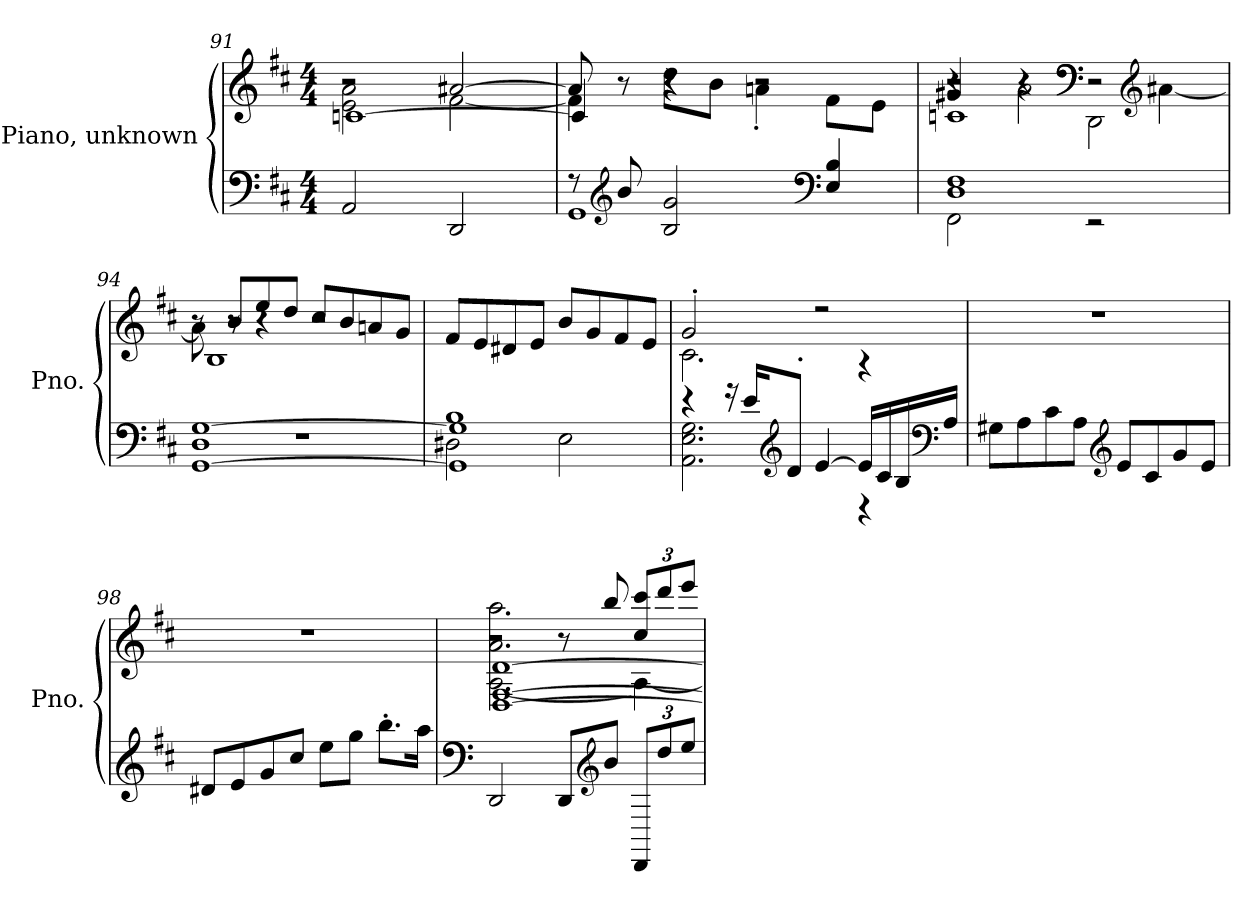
**kern	**kern
*part1	*part1
*staff2	*staff1
*I"Piano, unknown	*
*I'Pno.	*
*clefF4	*clefG2
*k[f#c#]	*k[f#c#]
*M4/4	*M4/4
=91	=91
*	*^
*	*	*^
2AA/	2r	2e\ 2a\	[1cn
2DD/	[2a#X/	[2f#\	.
!!LO:LB:g=z	!!	!!
=92	=92	=92	=92
*^	*	*	*
8r	1GG	8a#/]	4f#\]	4c/]
*clefG2	*	*	*	*
8b/	.	8r	.	.
2B/ 2g/	.	4r	8dd\L	4r
.	.	.	8b\J	.
.	.	2r	4an'\	2r
*clefF4	*	*	*	*
4E/ 4B/	.	.	8f#\L	.
.	.	.	8e\J	.
=93	=93	=93	=93	=93
*	*	*	*	*^
1D 1F#	2FF#\	4g#X/	4r	1cn	2r
.	.	4r	2a\	.	.
*	*	*clefF4	*	*	*
.	2r	2r	.	.	2DD\
*	*	*clefG2	*	*	*
.	.	.	[4a#X\	.	.
*	*	*	*	*v	*v
=94	=94	=94	=94	=94
*	*^	*	*	*
1r	1D	[1GG [1G	8r	8a#\]	1B
.	.	.	8b/L	8r	.
.	.	.	8ee/	4r	.
.	.	.	8dd/J	.	.
.	.	.	8cc#/L	2r	.
.	.	.	8b/	.	.
.	.	.	8an/	.	.
.	.	.	8g/J	.	.
*	*	*	*v	*v	*v
=95	=95	=95	=95
1B	2D#X\	1GG] 1G]	8f#/L
.	.	.	8e/
.	.	.	8d#X/
.	.	.	8e/J
.	2E\	.	8b/L
.	.	.	8g/
.	.	.	8f#/
.	.	.	8e/J
*	*v	*v	*
!!LO:LB:g=z
=96	=96	=96
*	*	*^
4r	2.AA\ 2.E\ 2.G\	2g'/	2.c#\
16r	.	.	.
16e/KL	.	.	.
*clefG2	*	*	*
8d'/J	.	.	.
[4e/	.	2r	.
16e/LL]	4r	.	4r
16c#/	.	.	.
16B/	.	.	.
*clefF4	*	*	*
16A/JJ	.	.	.
*v	*v	*	*
*	*v	*v
=97	=97
8G#X\L	1r
8A\	.
8c#\	.
8A\J	.
*clefG2	*
8e/L	.
8c#/	.
8g/	.
8e/J	.
=98	=98
8d#X/L	1r
8e/	.
8g/	.
8cc#/J	.
8ee\L	.
8gg\J	.
8.bb'\L	.
16aa\Jk	.
!!LO:LB:g=z
=99	=99
*clefF4	*
*	*^
*	*	*^
2DD/	2r	[2.A\ 2.a\ 2.aa\	[1D [1F# [1d
8DD/L	8r	.	.
*clefG2	*	*	*
8b/J	8bb/	.	.
*Xbrackettup	*Xbrackettup	*	*
12DD/L	12cc#/ 12ccc#/L	4A\_	.
12dd/	12ddd/	.	.
12ee/J	12eee/J	.	.
*	*v	*v	*v
=	=
*-	*-
